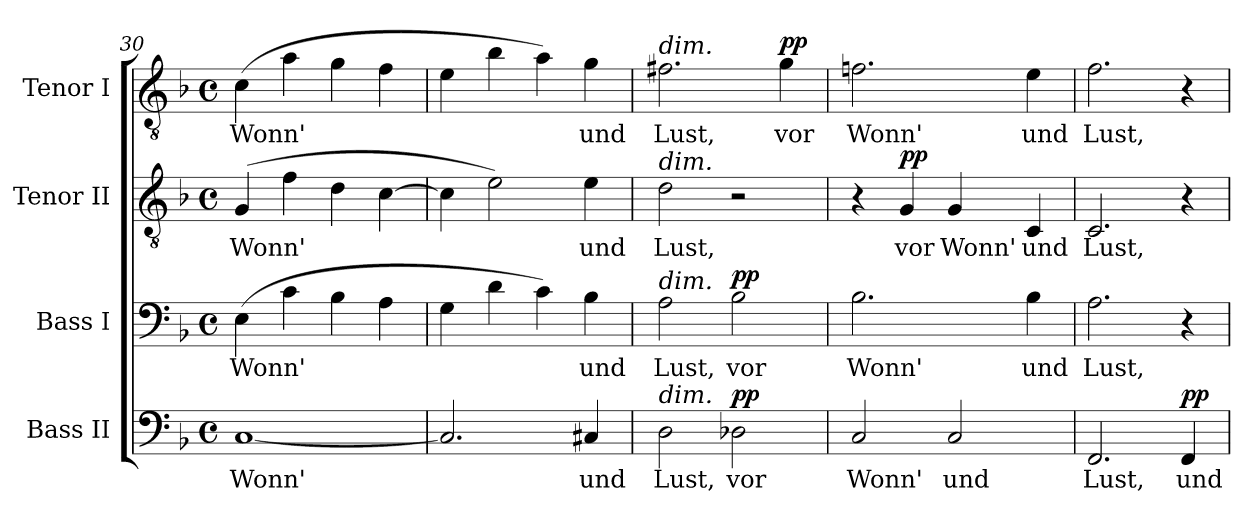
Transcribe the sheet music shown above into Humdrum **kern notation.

**kern	**text	**dynam	**kern	**text	**dynam	**kern	**text	**dynam	**kern	**text	**dynam
*part4	*part4	*part4	*part3	*part3	*part3	*part2	*part2	*part2	*part1	*part1	*part1
*staff4	*staff4	*staff4	*staff3	*staff3	*staff3	*staff2	*staff2	*staff2	*staff1	*staff1	*staff1
*I"Bass II	*	*	*I"Bass I	*	*	*I"Tenor II	*	*	*I"Tenor I	*	*
*I'B.	*	*	*I'B.	*	*	*I'T.	*	*	*I'T.	*	*
*clefF4	*	*	*clefF4	*	*	*clefGv2	*	*	*clefGv2	*	*
*	*	*	*	*	*	*ITrd7c12	*	*	*ITrd7c12	*	*
*k[b-]	*	*	*k[b-]	*	*	*k[b-]	*	*	*k[b-]	*	*
*F:	*	*	*F:	*	*	*F:	*	*	*F:	*	*
*M4/4	*	*	*M4/4	*	*	*M4/4	*	*	*M4/4	*	*
*met(c)	*	*	*met(c)	*	*	*met(c)	*	*	*met(c)	*	*
=30	=30	=30	=30	=30	=30	=30	=30	=30	=30	=30	=30
!	!LO:LY:b:color=#000000	!	!	!	!	!	!	!	!	!	!
!	!	!	!	!LO:LY:b:color=#000000	!	!	!	!	!	!	!
!	!	!	!	!	!	!	!LO:LY:b:color=#000000	!	!	!	!
!	!	!	!	!	!	!	!	!	!	!LO:LY:b:color=#000000	!
[1Ci	Wonn'	.	(4Ei\	Wonn'	.	(4GGi/	Wonn'	.	(4Ci\	Wonn'	.
.	.	.	4ci\	.	.	4Fi\	.	.	4Ai\	.	.
.	.	.	4B-i\	.	.	4Di\	.	.	4Gi\	.	.
.	.	.	4Ai\	.	.	[4Ci\	.	.	4Fi\	.	.
=31	=31	=31	=31	=31	=31	=31	=31	=31	=31	=31	=31
2.Ci/]	.	.	4Gi\	.	.	4Ci\]	.	.	4Ei\	.	.
.	.	.	4di\	.	.	2Ei\)	.	.	4B-i\	.	.
.	.	.	4ci\)	.	.	.	.	.	4Ai\)	.	.
!	!LO:LY:b:color=#000000	!	!	!	!	!	!	!	!	!	!
!	!	!	!	!LO:LY:b:color=#000000	!	!	!	!	!	!	!
!	!	!	!	!	!	!	!LO:LY:b:color=#000000	!	!	!	!
!	!	!	!	!	!	!	!	!	!	!LO:LY:b:color=#000000	!
4C#Xi/	und	.	4B-i\	und	.	4Ei\	und	.	4Gi\	und	.
!!LO:LB:g=z
=32	=32	=32	=32	=32	=32	=32	=32	=32	=32	=32	=32
!	!LO:LY:b:color=#000000	!	!	!	!	!	!	!	!	!	!
!	!	!	!	!LO:LY:b:color=#000000	!	!	!	!	!	!	!
!	!	!	!	!	!	!	!LO:LY:b:color=#000000	!	!	!	!
!	!	!	!	!	!	!	!	!	!LO:TX:a:i:t=dim.	!	!
!	!	!	!	!	!	!LO:TX:a:i:t=dim.	!	!	!	!	!
!	!	!	!LO:TX:a:i:t=dim.	!	!	!	!	!	!	!	!
!LO:TX:a:i:t=dim.	!	!	!	!	!	!	!	!	!	!	!
!	!	!	!	!	!	!	!	!	!	!LO:LY:b:color=#000000	!
2Di\	Lust,	.	2Ai\	Lust,	.	2Di\	Lust,	.	2.F#Xi\	Lust,	.
!	!LO:LY:b:color=#000000	!	!	!	!	!	!	!	!	!	!
!	!	!	!	!LO:LY:b:color=#000000	!	!	!	!	!	!	!
2D-Xi\	vor	pp	2B-i\	vor	pp	2r	.	.	.	.	.
!	!	!	!	!	!	!	!	!	!	!LO:LY:b:color=#000000	!
.	.	.	.	.	.	.	.	.	4Gi\	vor	pp
=33	=33	=33	=33	=33	=33	=33	=33	=33	=33	=33	=33
!	!LO:LY:b:color=#000000	!	!	!	!	!	!	!	!	!	!
!	!	!	!	!LO:LY:b:color=#000000	!	!	!	!	!	!	!
!	!	!	!	!	!	!	!	!	!	!LO:LY:b:color=#000000	!
2Ci/	Wonn'	.	2.B-i\	Wonn'	.	4r	.	.	2.Fni\	Wonn'	.
!	!	!	!	!	!	!	!LO:LY:b:color=#000000	!	!	!	!
.	.	.	.	.	.	4GGi/	vor	pp	.	.	.
!	!LO:LY:b:color=#000000	!	!	!	!	!	!	!	!	!	!
!	!	!	!	!	!	!	!LO:LY:b:color=#000000	!	!	!	!
2Ci/	und	.	.	.	.	4GGi/	Wonn'	.	.	.	.
!	!	!	!	!LO:LY:b:color=#000000	!	!	!	!	!	!	!
!	!	!	!	!	!	!	!LO:LY:b:color=#000000	!	!	!	!
!	!	!	!	!	!	!	!	!	!	!LO:LY:b:color=#000000	!
.	.	.	4B-i\	und	.	4CCi/	und	.	4Ei\	und	.
=34	=34	=34	=34	=34	=34	=34	=34	=34	=34	=34	=34
!	!LO:LY:b:color=#000000	!	!	!	!	!	!	!	!	!	!
!	!	!	!	!LO:LY:b:color=#000000	!	!	!	!	!	!	!
!	!	!	!	!	!	!	!LO:LY:b:color=#000000	!	!	!	!
!	!	!	!	!	!	!	!	!	!	!LO:LY:b:color=#000000	!
2.FFi/	Lust,	.	2.Ai\	Lust,	.	2.CCi/	Lust,	.	2.Fi\	Lust,	.
!	!LO:LY:b:color=#000000	!	!	!	!	!	!	!	!	!	!
4FFi/	und	pp	4r	.	.	4r	.	.	4r	.	.
=	=	=	=	=	=	=	=	=	=	=	=
*-	*-	*-	*-	*-	*-	*-	*-	*-	*-	*-	*-
